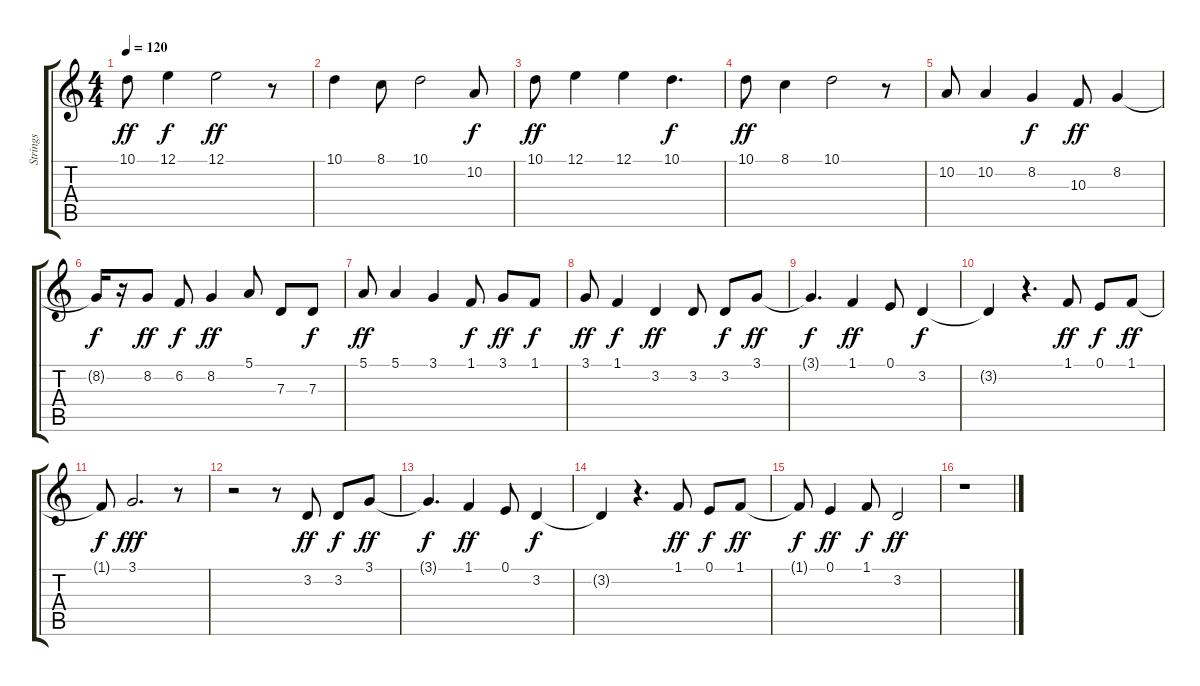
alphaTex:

\track ("Strings" "Strings") {instrument synthstrings1}
\staff {score tabs}
\tuning (E4 B3 G3 D3 A2 E2) {hide}
\ts (4 4)
\tempo 120
\clef g2
\ks c
10.1.8{dy ff} 12.1.4{dy f} 12.1.2{dy ff} r.8 |
10.1.4 8.1.8 10.1.2 10.2.8{dy f} |
10.1.8{dy ff} 12.1.4 12.1.4 10.1.4{d dy f} |
10.1.8{dy ff} 8.1.4 10.1.2 r.8 |
10.2.8 10.2.4 8.2.4{dy f} 10.3.8{dy ff} 8.2.4 |
8.2{t}.16{dy f} r.16 8.2.8{dy ff} 6.2.8{dy f} 8.2.4{dy ff} 5.1.8 7.3.8 7.3.8{dy f} |
5.1.8{dy ff} 5.1.4 3.1.4 1.1.8{dy f} 3.1.8{dy ff} 1.1.8{dy f} |
3.1.8{dy ff} 1.1.4{dy f} 3.2.4{dy ff} 3.2.8 3.2.8{dy f} 3.1.8{dy ff} |
3.1{t}.4{d dy f} 1.1.4{dy ff} 0.1.8 3.2.4{dy f} |
3.2{t}.4 r.4{d} 1.1.8{dy ff} 0.1.8{dy f} 1.1.8{dy ff} |
1.1{t}.8{dy f} 3.1.2{d dy fff} r.8 |
r.2 r.8 3.2.8{dy ff} 3.2.8{dy f} 3.1.8{dy ff} |
3.1{t}.4{d dy f} 1.1.4{dy ff} 0.1.8 3.2.4{dy f} |
3.2{t}.4 r.4{d} 1.1.8{dy ff} 0.1.8{dy f} 1.1.8{dy ff} |
1.1{t}.8{dy f} 0.1.4{dy ff} 1.1.8{dy f} 3.2.2{dy ff} |
r.1
